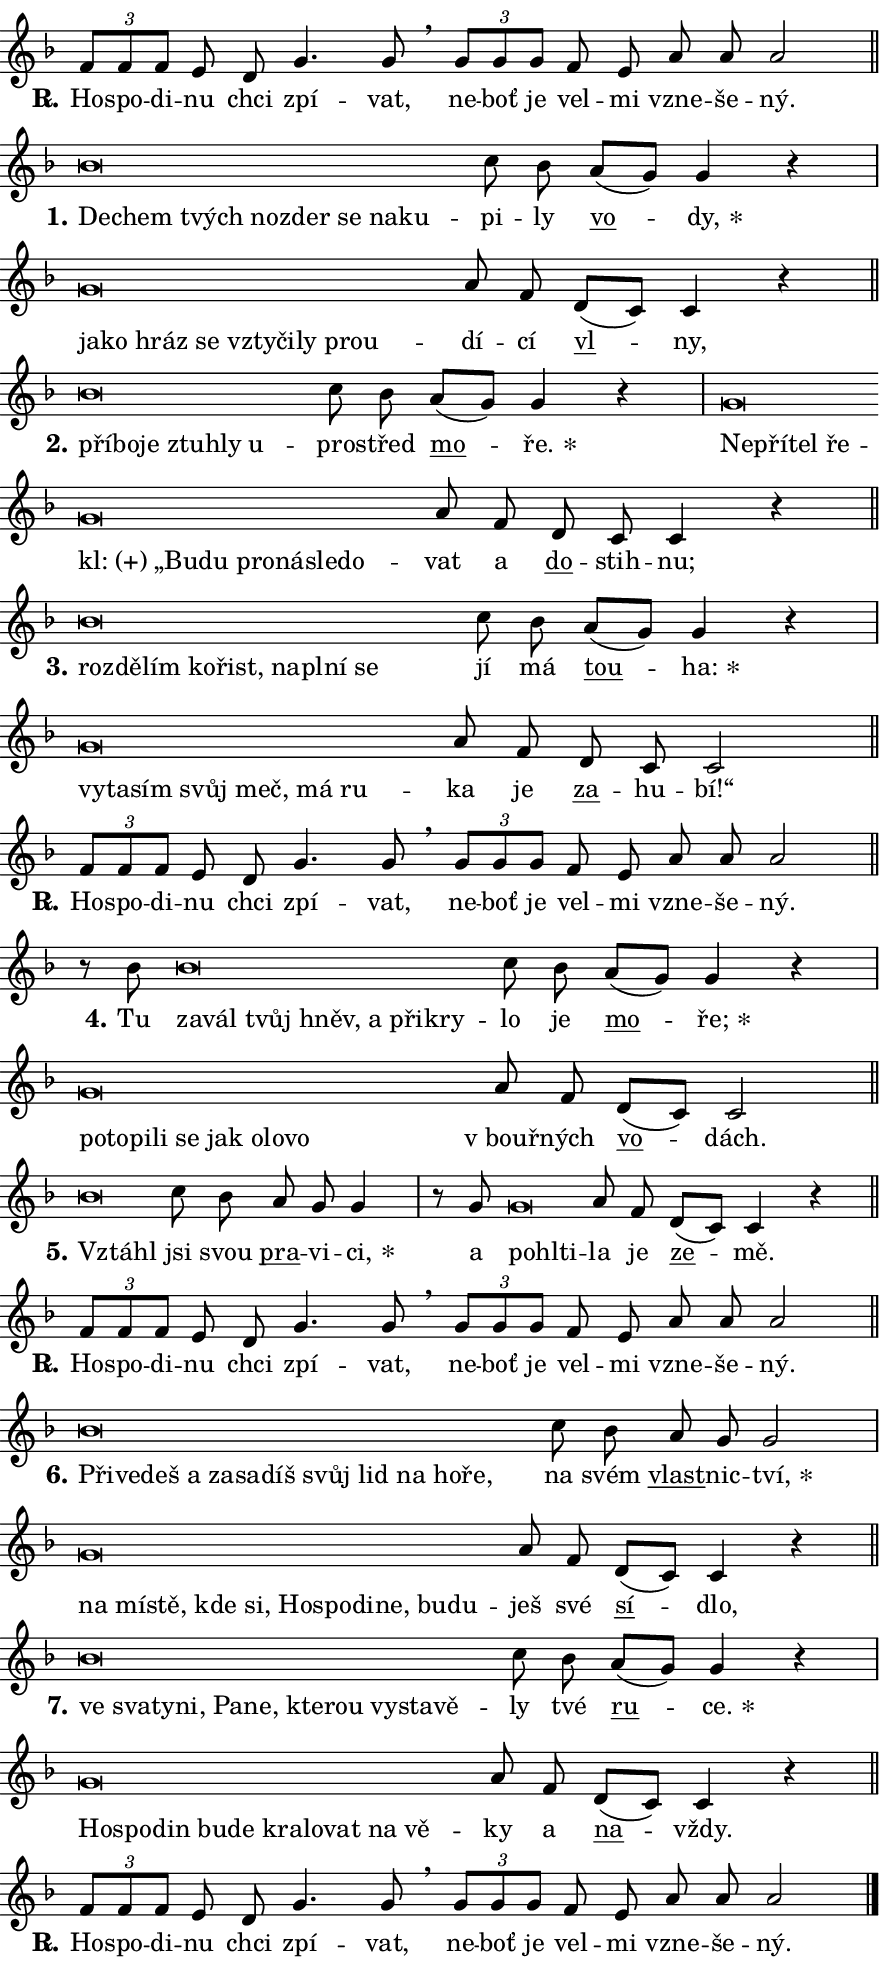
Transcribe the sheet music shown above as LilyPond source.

\version "2.24.0"
\header { tagline = "" }
\paper {
  indent = 0\cm
  top-margin = 0\cm
  right-margin = 0.13\cm % to fit lyric hyphens
  bottom-margin = 0\cm
  left-margin = 0\cm
  paper-width = 15\cm
  page-breaking = #ly:one-page-breaking
  system-system-spacing.basic-distance = #11
  score-system-spacing.basic-distance = #11
  ragged-last = ##f
}


%% Author: Thomas Morley
%% https://lists.gnu.org/archive/html/lilypond-user/2020-05/msg00002.html
#(define (line-position grob)
"Returns position of @var[grob} in current system:
   @code{'start}, if at first time-step
   @code{'end}, if at last time-step
   @code{'middle} otherwise
"
  (let* ((col (ly:item-get-column grob))
         (ln (ly:grob-object col 'left-neighbor))
         (rn (ly:grob-object col 'right-neighbor))
         (col-to-check-left (if (ly:grob? ln) ln col))
         (col-to-check-right (if (ly:grob? rn) rn col))
         (break-dir-left
           (and
             (ly:grob-property col-to-check-left 'non-musical #f)
             (ly:item-break-dir col-to-check-left)))
         (break-dir-right
           (and
             (ly:grob-property col-to-check-right 'non-musical #f)
             (ly:item-break-dir col-to-check-right))))
        (cond ((eqv? 1 break-dir-left) 'start)
              ((eqv? -1 break-dir-right) 'end)
              (else 'middle))))

#(define (tranparent-at-line-position vctor)
  (lambda (grob)
  "Relying on @code{line-position} select the relevant enry from @var{vctor}.
Used to determine transparency,"
    (case (line-position grob)
      ((end) (not (vector-ref vctor 0)))
      ((middle) (not (vector-ref vctor 1)))
      ((start) (not (vector-ref vctor 2))))))

noteHeadBreakVisibility =
#(define-music-function (break-visibility)(vector?)
"Makes @code{NoteHead}s transparent relying on @var{break-visibility}"
#{
  \override NoteHead.transparent =
    #(tranparent-at-line-position break-visibility)
#})

#(define delete-ledgers-for-transparent-note-heads
  (lambda (grob)
    "Reads whether a @code{NoteHead} is transparent.
If so this @code{NoteHead} is removed from @code{'note-heads} from
@var{grob}, which is supposed to be @code{LedgerLineSpanner}.
As a result ledgers are not printed for this @code{NoteHead}"
    (let* ((nhds-array (ly:grob-object grob 'note-heads))
           (nhds-list
             (if (ly:grob-array? nhds-array)
                 (ly:grob-array->list nhds-array)
                 '()))
           ;; Relies on the transparent-property being done before
           ;; Staff.LedgerLineSpanner.after-line-breaking is executed.
           ;; This is fragile ...
           (to-keep
             (remove
               (lambda (nhd)
                 (ly:grob-property nhd 'transparent #f))
               nhds-list)))
      ;; TODO find a better method to iterate over grob-arrays, similiar
      ;; to filter/remove etc for lists
      ;; For now rebuilt from scratch
      (set! (ly:grob-object grob 'note-heads)  '())
      (for-each
        (lambda (nhd)
          (ly:pointer-group-interface::add-grob grob 'note-heads nhd))
        to-keep))))

squashNotes = {
  \override NoteHead.X-extent = #'(-0.2 . 0.2)
  \override NoteHead.Y-extent = #'(-0.75 . 0)
  \override NoteHead.stencil =
    #(lambda (grob)
       (let ((pos (ly:grob-property grob 'staff-position)))
         (begin
           (if (< pos -7) (display "ERROR: Lower brevis then expected\n") (display ""))
           (if (<= pos -6) ly:text-interface::print ly:note-head::print))))
}
unSquashNotes = {
  \revert NoteHead.X-extent
  \revert NoteHead.Y-extent
  \revert NoteHead.stencil
}

hideNotes = \noteHeadBreakVisibility #begin-of-line-visible
unHideNotes = \noteHeadBreakVisibility #all-visible

% work-around for resetting accidentals
% https://lilypond.org/doc/v2.23/Documentation/notation/displaying-rhythms#unmetered-music
cadenzaMeasure = {
  \cadenzaOff
  \partial 1024 s1024
  \cadenzaOn
}

#(define-markup-command (accent layout props text) (markup?)
  "Underline accented syllable"
  (interpret-markup layout props
    #{\markup \override #'(offset . 4.3) \underline { #text }#}))

responsum = \markup \concat {
  "R" \hspace #-1.05 \path #0.1 #'((moveto 0 0.07) (lineto 0.9 0.8)) \hspace #0.05 "."
}

spaceSize = #0.6828661417322834 % exact space size for TeX Gyre Schola

\layout {
  \context {
    \Staff
    \remove "Time_signature_engraver"
    \override LedgerLineSpanner.after-line-breaking = #delete-ledgers-for-transparent-note-heads
  }
  \context {
    \Lyrics {
      \override LyricSpace.minimum-distance = \spaceSize
      \override LyricText.font-name = #"TeX Gyre Schola"
      \override LyricText.font-size = 1
      \override StanzaNumber.font-name = #"TeX Gyre Schola Bold"
      \override StanzaNumber.font-size = 1
    }
  }
  \context {
    \Score 
    \override NoteHead.text =
      #(lambda (grob) 
        (let ((pos (ly:grob-property grob 'staff-position)))
          #{\markup {
            \combine
              \halign #-0.55 \raise #(if (= pos -6) 0 0.5) \override #'(thickness . 2) \draw-line #'(3.2 . 0)
              \musicglyph "noteheads.sM1"
          }#}))
  }
}

% magnetic-lyrics.ily
%
%   written by
%     Jean Abou Samra <jean@abou-samra.fr>
%     Werner Lemberg <wl@gnu.org>
%
%   adapted by
%     Jiri Hon <jiri.hon@gmail.com>
%
% Version 2022-Apr-15

% https://www.mail-archive.com/lilypond-user@gnu.org/msg149350.html

#(define (Left_hyphen_pointer_engraver context)
   "Collect syllable-hyphen-syllable occurrences in lyrics and store
them in properties.  This engraver only looks to the left.  For
example, if the lyrics input is @code{foo -- bar}, it does the
following.

@itemize @bullet
@item
Set the @code{text} property of the @code{LyricHyphen} grob between
@q{foo} and @q{bar} to @code{foo}.

@item
Set the @code{left-hyphen} property of the @code{LyricText} grob with
text @q{foo} to the @code{LyricHyphen} grob between @q{foo} and
@q{bar}.
@end itemize

Use this auxiliary engraver in combination with the
@code{lyric-@/text::@/apply-@/magnetic-@/offset!} hook."
   (let ((hyphen #f)
         (text #f))
     (make-engraver
      (acknowledgers
       ((lyric-syllable-interface engraver grob source-engraver)
        (set! text grob)))
      (end-acknowledgers
       ((lyric-hyphen-interface engraver grob source-engraver)
        ;(when (not (grob::has-interface grob 'lyric-space-interface))
          (set! hyphen grob)));)
      ((stop-translation-timestep engraver)
       (when (and text hyphen)
         (ly:grob-set-object! text 'left-hyphen hyphen))
       (set! text #f)
       (set! hyphen #f)))))

#(define (lyric-text::apply-magnetic-offset! grob)
   "If the space between two syllables is less than the value in
property @code{LyricText@/.details@/.squash-threshold}, move the right
syllable to the left so that it gets concatenated with the left
syllable.

Use this function as a hook for
@code{LyricText@/.after-@/line-@/breaking} if the
@code{Left_@/hyphen_@/pointer_@/engraver} is active."
   (let ((hyphen (ly:grob-object grob 'left-hyphen #f)))
     (when hyphen
       (let ((left-text (ly:spanner-bound hyphen LEFT)))
         (when (grob::has-interface left-text 'lyric-syllable-interface)
           (let* ((common (ly:grob-common-refpoint grob left-text X))
                  (this-x-ext (ly:grob-extent grob common X))
                  (left-x-ext
                   (begin
                     ;; Trigger magnetism for left-text.
                     (ly:grob-property left-text 'after-line-breaking)
                     (ly:grob-extent left-text common X)))
                  ;; `delta` is the gap width between two syllables.
                  (delta (- (interval-start this-x-ext)
                            (interval-end left-x-ext)))
                  (details (ly:grob-property grob 'details))
                  (threshold (assoc-get 'squash-threshold details 0.2)))
             (when (< delta threshold)
               (let* (;; We have to manipulate the input text so that
                      ;; ligatures crossing syllable boundaries are not
                      ;; disabled.  For languages based on the Latin
                      ;; script this is essentially a beautification.
                      ;; However, for non-Western scripts it can be a
                      ;; necessity.
                      (lt (ly:grob-property left-text 'text))
                      (rt (ly:grob-property grob 'text))
                      (is-space (grob::has-interface hyphen 'lyric-space-interface))
                      (space (if is-space " " ""))
                      (extra-delta (if is-space spaceSize 0))
                      ;; Append new syllable.
                      (ltrt-space (if (and (string? lt) (string? rt))
                                (string-append lt space rt)
                                (make-concat-markup (list lt space rt))))
                      ;; Right-align `ltrt` to the right side.
                      (ltrt-space-markup (grob-interpret-markup
                               grob
                               (make-translate-markup
                                (cons (interval-length this-x-ext) 0)
                                (make-right-align-markup ltrt-space)))))
                 (begin
                   ;; Don't print `left-text`.
                   (ly:grob-set-property! left-text 'stencil #f)
                   ;; Set text and stencil (which holds all collected
                   ;; syllables so far) and shift it to the left.
                   (ly:grob-set-property! grob 'text ltrt-space)
                   (ly:grob-set-property! grob 'stencil ltrt-space-markup)
                   (ly:grob-translate-axis! grob (- (- delta extra-delta)) X))))))))))


#(define (lyric-hyphen::displace-bounds-first grob)
   ;; Make very sure this callback isn't triggered too early.
   (let ((left (ly:spanner-bound grob LEFT))
         (right (ly:spanner-bound grob RIGHT)))
     (ly:grob-property left 'after-line-breaking)
     (ly:grob-property right 'after-line-breaking)
     (ly:lyric-hyphen::print grob)))

squashThreshold = #0.4

\layout {
  \context {
    \Lyrics
    \consists #Left_hyphen_pointer_engraver
    \override LyricText.after-line-breaking =
      #lyric-text::apply-magnetic-offset!
    \override LyricHyphen.stencil = #lyric-hyphen::displace-bounds-first
    \override LyricText.details.squash-threshold = \squashThreshold
    \override LyricHyphen.minimum-distance = 0
    \override LyricHyphen.minimum-length = \squashThreshold
  }
}

squashText = \override LyricText.details.squash-threshold = 9999
unSquashText = \override LyricText.details.squash-threshold = \squashThreshold

leftText = \override LyricText.self-alignment-X = #LEFT
unLeftText = \revert LyricText.self-alignment-X

starOffset = #(lambda (grob) 
                (let ((x_offset (ly:self-alignment-interface::aligned-on-x-parent grob)))
                  (if (= x_offset 0) 0 (+ x_offset 1.2))))

star = #(define-music-function (syllable)(string?)
"Append star separator at the end of a syllable"
#{
  \once \override LyricText.X-offset = #starOffset
  \lyricmode { \markup {
    #syllable
    \override #'((font-name . "TeX Gyre Schola Bold")) \hspace #0.2 \lower #0.65 \larger "*"
  } }
#})

starAccent = #(define-music-function (syllable)(string?)
"Append star separator at the end of a syllable and make accent"
#{
  \once \override LyricText.X-offset = #starOffset
  \lyricmode { \markup {
    \accent #syllable
    \override #'((font-name . "TeX Gyre Schola Bold")) \hspace #0.2 \lower #0.65 \larger "*"
  } }
#})

breath = #(define-music-function (syllable)(string?)
"Append breathing indicator at the end of a syllable"
#{
  \lyricmode { \markup { #syllable "+" } }
#})

optionalBreath = #(define-music-function (syllable)(string?)
"Append optional breathing indicator at the end of a syllable"
#{
  \lyricmode { \markup { #syllable "(+)" } }
#})


\score {
    <<
        \new Voice = "melody" { \cadenzaOn \key f \major \relative { \tuplet 3/2 { f'8[ f f] } e d g4. g8 \breathe \bar "" \tuplet 3/2 { g[ g g] } \bar "" f e \bar "" a a a2 \cadenzaMeasure \bar "||" \break } }
        \new Lyrics \lyricsto "melody" { \lyricmode { \set stanza = \responsum
Ho -- spo -- di -- nu chci zpí -- vat, ne -- boť je vel -- mi vzne -- še -- ný. } }
    >>
    \layout {}
}

\score {
    <<
        \new Voice = "melody" { \cadenzaOn \key f \major \relative { \squashNotes bes'\breve*1/16 \hideNotes \breve*1/16 \bar "" \breve*1/16 \bar "" \breve*1/16 \bar "" \breve*1/16 \bar "" \breve*1/16 \bar "" \breve*1/16 \breve*1/16 \bar "" \unHideNotes \unSquashNotes c8 bes \bar "" a[( g)] g4 r \cadenzaMeasure \bar "|" \squashNotes g\breve*1/16 \hideNotes \breve*1/16 \bar "" \breve*1/16 \bar "" \breve*1/16 \bar "" \breve*1/16 \bar "" \breve*1/16 \bar "" \breve*1/16 \breve*1/16 \bar "" \unHideNotes \unSquashNotes a8 f \bar "" d[( c)] c4 r \cadenzaMeasure \bar "||" \break } }
        \new Lyrics \lyricsto "melody" { \lyricmode { \set stanza = "1."
\leftText De -- \squashText chem tvých no -- zder se na -- ku -- \unLeftText \unSquashText pi -- ly \markup \accent vo -- \star dy, \leftText ja -- \squashText ko hráz se vzty -- či -- ly prou -- \unLeftText \unSquashText dí -- cí \markup \accent vl -- ny, } }
    >>
    \layout {}
}

\score {
    <<
        \new Voice = "melody" { \cadenzaOn \key f \major \relative { \squashNotes bes'\breve*1/16 \hideNotes \breve*1/16 \bar "" \breve*1/16 \bar "" \breve*1/16 \bar "" \breve*1/16 \breve*1/16 \bar "" \unHideNotes \unSquashNotes c8 bes \bar "" a[( g)] g4 r \cadenzaMeasure \bar "|" \squashNotes g\breve*1/16 \hideNotes \breve*1/16 \bar "" \breve*1/16 \bar "" \breve*1/16 \bar "" \breve*1/16 \bar "" \breve*1/16 \bar "" \breve*1/16 \bar "" \breve*1/16 \bar "" \breve*1/16 \bar "" \breve*1/16 \breve*1/16 \bar "" \unHideNotes \unSquashNotes a8 f \bar "" d c c4 r \cadenzaMeasure \bar "||" \break } }
        \new Lyrics \lyricsto "melody" { \lyricmode { \set stanza = "2."
\leftText pří -- \squashText bo -- je ztuh -- ly u -- \unLeftText \unSquashText pro -- střed \markup \accent mo -- \star ře. \leftText Ne -- \squashText pří -- tel ře -- \optionalBreath kl: „Bu -- du pro -- ná -- sle -- do -- \unLeftText \unSquashText vat a \markup \accent do -- stih -- nu; } }
    >>
    \layout {}
}

\score {
    <<
        \new Voice = "melody" { \cadenzaOn \key f \major \relative { \squashNotes bes'\breve*1/16 \hideNotes \breve*1/16 \bar "" \breve*1/16 \bar "" \breve*1/16 \bar "" \breve*1/16 \bar "" \breve*1/16 \bar "" \breve*1/16 \bar "" \breve*1/16 \breve*1/16 \bar "" \unHideNotes \unSquashNotes c8 bes \bar "" a[( g)] g4 r \cadenzaMeasure \bar "|" \squashNotes g\breve*1/16 \hideNotes \breve*1/16 \bar "" \breve*1/16 \bar "" \breve*1/16 \bar "" \breve*1/16 \bar "" \breve*1/16 \breve*1/16 \bar "" \unHideNotes \unSquashNotes a8 f \bar "" d c c2 \cadenzaMeasure \bar "||" \break } }
        \new Lyrics \lyricsto "melody" { \lyricmode { \set stanza = "3."
\leftText roz -- \squashText dě -- lím ko -- řist, na -- pl -- ní se \unLeftText \unSquashText jí má \markup \accent tou -- \star ha: \leftText vy -- \squashText ta -- sím svůj meč, má ru -- \unLeftText \unSquashText ka je \markup \accent za -- hu -- bí!“ } }
    >>
    \layout {}
}

\score {
    <<
        \new Voice = "melody" { \cadenzaOn \key f \major \relative { \tuplet 3/2 { f'8[ f f] } e d g4. g8 \breathe \bar "" \tuplet 3/2 { g[ g g] } \bar "" f e \bar "" a a a2 \cadenzaMeasure \bar "||" \break } }
        \new Lyrics \lyricsto "melody" { \lyricmode { \set stanza = \responsum
Ho -- spo -- di -- nu chci zpí -- vat, ne -- boť je vel -- mi vzne -- še -- ný. } }
    >>
    \layout {}
}

\score {
    <<
        \new Voice = "melody" { \cadenzaOn \key f \major \relative { r8 bes'8 \squashNotes bes\breve*1/16 \hideNotes \breve*1/16 \bar "" \breve*1/16 \bar "" \breve*1/16 \bar "" \breve*1/16 \bar "" \breve*1/16 \breve*1/16 \bar "" \unHideNotes \unSquashNotes c8 bes \bar "" a[( g)] g4 r \cadenzaMeasure \bar "|" \squashNotes g\breve*1/16 \hideNotes \breve*1/16 \bar "" \breve*1/16 \bar "" \breve*1/16 \bar "" \breve*1/16 \bar "" \breve*1/16 \bar "" \breve*1/16 \bar "" \breve*1/16 \breve*1/16 \bar "" \unHideNotes \unSquashNotes a8 f \bar "" d[( c)] c2 \cadenzaMeasure \bar "||" \break } }
        \new Lyrics \lyricsto "melody" { \lyricmode { \set stanza = "4."
Tu \leftText za -- \squashText vál tvůj hněv, a při -- kry -- \unLeftText \unSquashText lo je \markup \accent mo -- \star ře; \leftText po -- \squashText to -- pi -- li se jak o -- lo -- vo \unLeftText \unSquashText "v bouř" -- ných \markup \accent vo -- dách. } }
    >>
    \layout {}
}

\score {
    <<
        \new Voice = "melody" { \cadenzaOn \key f \major \relative { \squashNotes bes'\breve*1/16 \hideNotes \breve*1/16 \bar "" \unHideNotes \unSquashNotes c8 bes \bar "" a g g4 \cadenzaMeasure \bar "|" r8 g8 \squashNotes g\breve*1/16 \hideNotes \breve*1/16 \breve*1/16 \bar "" \unHideNotes \unSquashNotes a8 f \bar "" d[( c)] c4 r \cadenzaMeasure \bar "||" \break } }
        \new Lyrics \lyricsto "melody" { \lyricmode { \set stanza = "5."
\leftText Vztá -- \squashText hl \unLeftText \unSquashText jsi svou \markup \accent pra -- vi -- \star ci, a \leftText po -- \squashText hl -- ti -- \unLeftText \unSquashText la je \markup \accent ze -- mě. } }
    >>
    \layout {}
}

\score {
    <<
        \new Voice = "melody" { \cadenzaOn \key f \major \relative { \tuplet 3/2 { f'8[ f f] } e d g4. g8 \breathe \bar "" \tuplet 3/2 { g[ g g] } \bar "" f e \bar "" a a a2 \cadenzaMeasure \bar "||" \break } }
        \new Lyrics \lyricsto "melody" { \lyricmode { \set stanza = \responsum
Ho -- spo -- di -- nu chci zpí -- vat, ne -- boť je vel -- mi vzne -- še -- ný. } }
    >>
    \layout {}
}

\score {
    <<
        \new Voice = "melody" { \cadenzaOn \key f \major \relative { \squashNotes bes'\breve*1/16 \hideNotes \breve*1/16 \bar "" \breve*1/16 \bar "" \breve*1/16 \bar "" \breve*1/16 \bar "" \breve*1/16 \bar "" \breve*1/16 \bar "" \breve*1/16 \bar "" \breve*1/16 \bar "" \breve*1/16 \bar "" \breve*1/16 \breve*1/16 \bar "" \unHideNotes \unSquashNotes c8 bes \bar "" a g g2 \cadenzaMeasure \bar "|" \squashNotes g\breve*1/16 \hideNotes \breve*1/16 \bar "" \breve*1/16 \bar "" \breve*1/16 \bar "" \breve*1/16 \bar "" \breve*1/16 \bar "" \breve*1/16 \bar "" \breve*1/16 \bar "" \breve*1/16 \bar "" \breve*1/16 \breve*1/16 \bar "" \unHideNotes \unSquashNotes a8 f \bar "" d[( c)] c4 r \cadenzaMeasure \bar "||" \break } }
        \new Lyrics \lyricsto "melody" { \lyricmode { \set stanza = "6."
\leftText Při -- \squashText ve -- deš a za -- sa -- díš svůj lid na ho -- ře, \unLeftText \unSquashText na svém \markup \accent vlast -- nic -- \star tví, \leftText na \squashText mí -- stě, kde si, Ho -- spo -- di -- ne, bu -- du -- \unLeftText \unSquashText ješ své \markup \accent sí -- dlo, } }
    >>
    \layout {}
}

\score {
    <<
        \new Voice = "melody" { \cadenzaOn \key f \major \relative { \squashNotes bes'\breve*1/16 \hideNotes \breve*1/16 \bar "" \breve*1/16 \bar "" \breve*1/16 \bar "" \breve*1/16 \bar "" \breve*1/16 \bar "" \breve*1/16 \bar "" \breve*1/16 \bar "" \breve*1/16 \bar "" \breve*1/16 \breve*1/16 \bar "" \unHideNotes \unSquashNotes c8 bes \bar "" a[( g)] g4 r \cadenzaMeasure \bar "|" \squashNotes g\breve*1/16 \hideNotes \breve*1/16 \bar "" \breve*1/16 \bar "" \breve*1/16 \bar "" \breve*1/16 \bar "" \breve*1/16 \bar "" \breve*1/16 \bar "" \breve*1/16 \bar "" \breve*1/16 \breve*1/16 \bar "" \unHideNotes \unSquashNotes a8 f \bar "" d[( c)] c4 r \cadenzaMeasure \bar "||" \break } }
        \new Lyrics \lyricsto "melody" { \lyricmode { \set stanza = "7."
\leftText ve \squashText sva -- ty -- ni, Pa -- ne, kte -- rou vy -- sta -- vě -- \unLeftText \unSquashText ly tvé \markup \accent ru -- \star ce. \leftText Ho -- \squashText spo -- din bu -- de kra -- lo -- vat na vě -- \unLeftText \unSquashText ky a \markup \accent na -- vždy. } }
    >>
    \layout {}
}

\score {
    <<
        \new Voice = "melody" { \cadenzaOn \key f \major \relative { \tuplet 3/2 { f'8[ f f] } e d g4. g8 \breathe \bar "" \tuplet 3/2 { g[ g g] } \bar "" f e \bar "" a a a2 \cadenzaMeasure \bar "||" \break } \bar "|." }
        \new Lyrics \lyricsto "melody" { \lyricmode { \set stanza = \responsum
Ho -- spo -- di -- nu chci zpí -- vat, ne -- boť je vel -- mi vzne -- še -- ný. } }
    >>
    \layout {}
}
